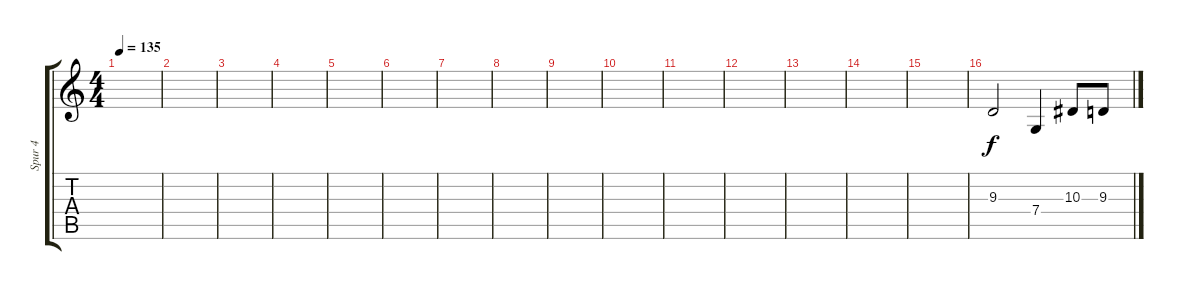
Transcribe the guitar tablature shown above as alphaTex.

\track ("Spur 4" "Spur 4") {instrument choiraahs}
\staff {score tabs}
\tuning (D4 A3 F3 C3 G2 D2) {hide}
\ts (4 4)
\tempo 135
\clef g2
\ks c
|
|
|
|
|
|
|
|
|
|
|
|
|
|
|
9.3.2{dy f} 7.4.4 10.3.8 9.3.8
